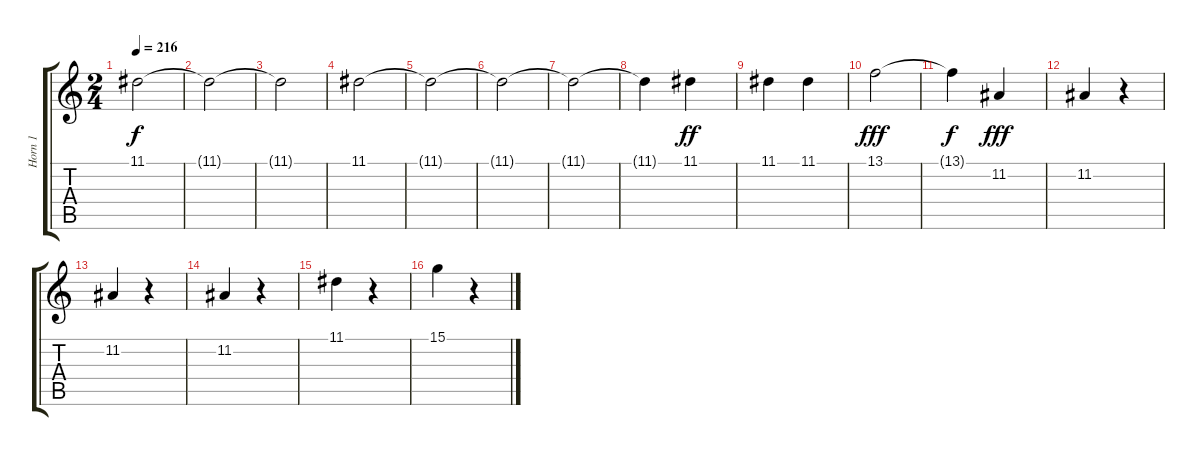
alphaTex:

\track ("Horn 1" "Horn 1") {instrument frenchhorn}
\staff {score tabs}
\tuning (E4 B3 G3 D3 A2 E2) {hide}
\ts (2 4)
\tempo 216
\clef g2
\ks c
11.1{t}.2{dy f} |
11.1{t}.2 |
11.1{t}.2 |
11.1.2 |
11.1{t}.2 |
11.1{t}.2 |
11.1{t}.2 |
11.1{t}.4 11.1.4{dy ff} |
11.1.4 11.1.4 |
13.1.2{dy fff} |
13.1{t}.4{dy f} 11.2.4{dy fff} |
11.2.4 r.4 |
11.2.4 r.4 |
11.2.4 r.4 |
11.1.4 r.4 |
15.1.4 r.4
